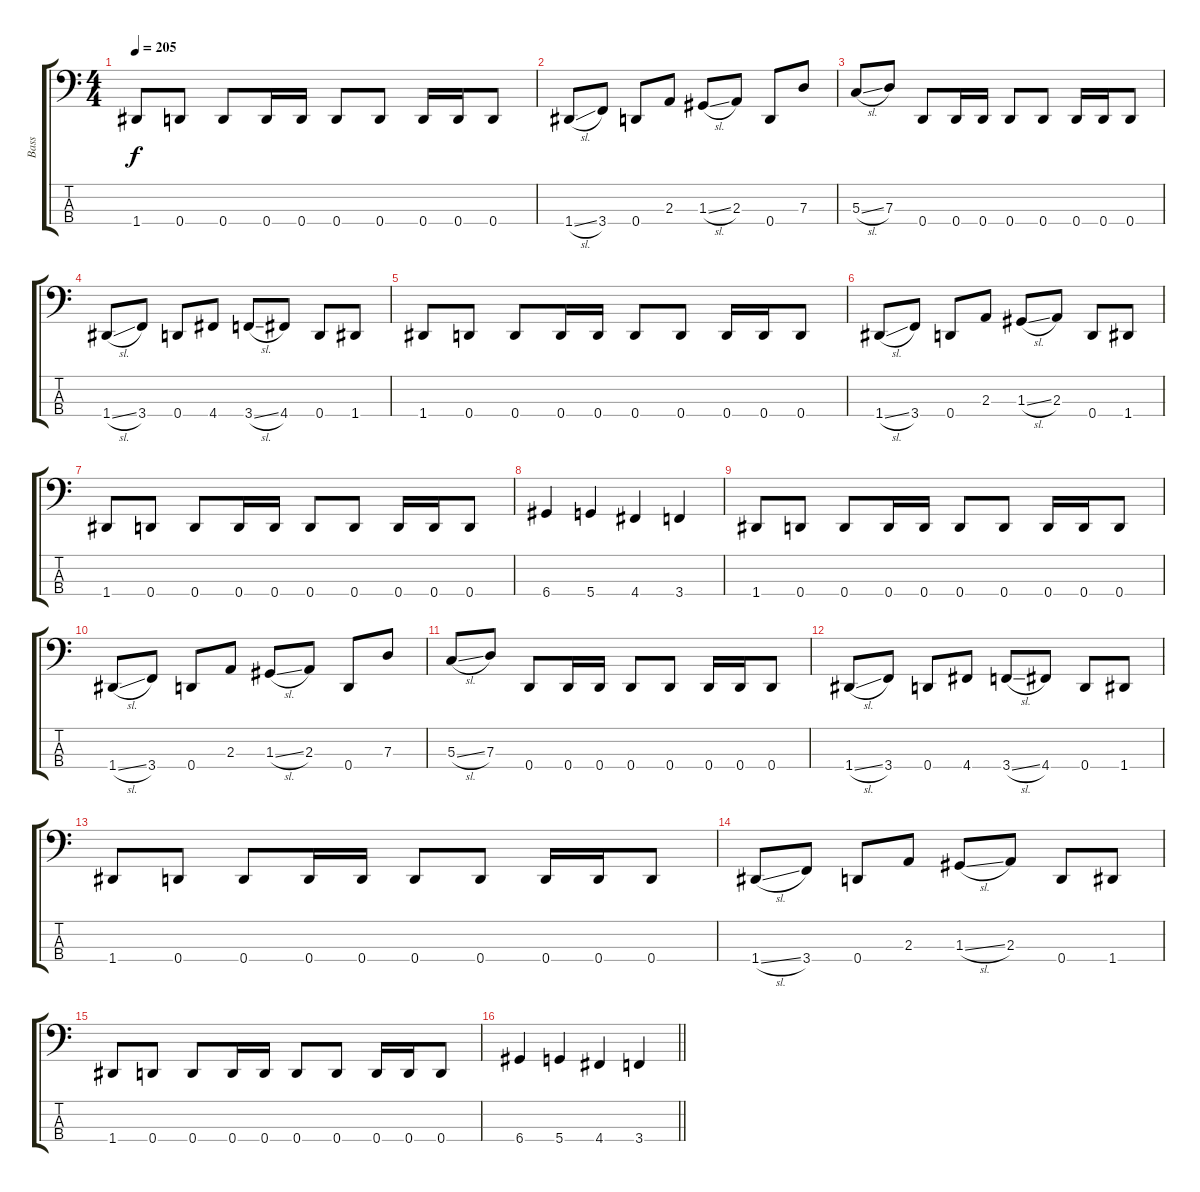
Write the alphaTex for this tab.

\track ("Bass" "Bass") {instrument electricbassfinger}
\staff {score tabs}
\tuning (F2 C2 G1 D1) {hide}
\ts (4 4)
\tempo 205
\clef f4
\ks c
1.4.8{dy f} 0.4.8 0.4.8 0.4.16 0.4.16 0.4.8 0.4.8 0.4.16 0.4.16 0.4.8 |
1.4{sl}.8 3.4.8 0.4.8 2.3.8 1.3{sl}.8 2.3.8 0.4.8 7.3.8 |
5.3{sl}.8 7.3.8 0.4.8 0.4.16 0.4.16 0.4.8 0.4.8 0.4.16 0.4.16 0.4.8 |
1.4{sl}.8 3.4.8 0.4.8 4.4.8 3.4{sl}.8 4.4.8 0.4.8 1.4.8 |
1.4.8 0.4.8 0.4.8 0.4.16 0.4.16 0.4.8 0.4.8 0.4.16 0.4.16 0.4.8 |
1.4{sl}.8 3.4.8 0.4.8 2.3.8 1.3{sl}.8 2.3.8 0.4.8 1.4.8 |
1.4.8 0.4.8 0.4.8 0.4.16 0.4.16 0.4.8 0.4.8 0.4.16 0.4.16 0.4.8 |
6.4.4 5.4.4 4.4.4 3.4.4 |
1.4.8 0.4.8 0.4.8 0.4.16 0.4.16 0.4.8 0.4.8 0.4.16 0.4.16 0.4.8 |
1.4{sl}.8 3.4.8 0.4.8 2.3.8 1.3{sl}.8 2.3.8 0.4.8 7.3.8 |
5.3{sl}.8 7.3.8 0.4.8 0.4.16 0.4.16 0.4.8 0.4.8 0.4.16 0.4.16 0.4.8 |
1.4{sl}.8 3.4.8 0.4.8 4.4.8 3.4{sl}.8 4.4.8 0.4.8 1.4.8 |
1.4.8 0.4.8 0.4.8 0.4.16 0.4.16 0.4.8 0.4.8 0.4.16 0.4.16 0.4.8 |
1.4{sl}.8 3.4.8 0.4.8 2.3.8 1.3{sl}.8 2.3.8 0.4.8 1.4.8 |
1.4.8 0.4.8 0.4.8 0.4.16 0.4.16 0.4.8 0.4.8 0.4.16 0.4.16 0.4.8 |
\barLineRight lightlight
6.4.4 5.4.4 4.4.4 3.4.4
